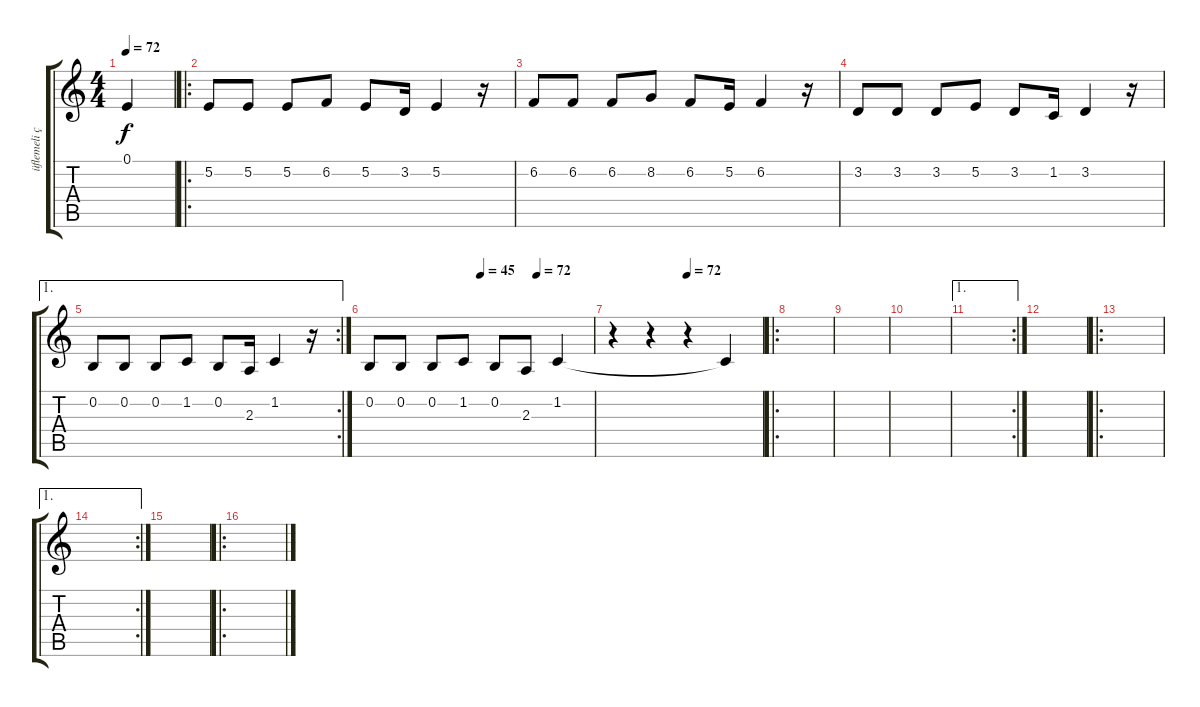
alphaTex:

\track ("üflemeli çalgı" "üflemeli ç") {instrument lead6voice}
\staff {score tabs}
\tuning (E4 B3 G3 D3 A2 E2) {hide}
\ts (4 4)
\tempo 72
\clef g2
\ks c
0.1.4{dy f instrument lead6voice} |
\ro
5.2.8 5.2.8 5.2.8 6.2.8 5.2.8 3.2.16 5.2.4 r.16 |
6.2.8 6.2.8 6.2.8 8.2.8 6.2.8 5.2.16 6.2.4 r.16 |
3.2.8 3.2.8 3.2.8 5.2.8 3.2.8 1.2.16 3.2.4 r.16 |
\ae 1
\rc 2
0.2.8 0.2.8 0.2.8 1.2.8 0.2.8 2.3.16 1.2.4 r.16 |
\tempo (45 0.5)
\tempo (72 0.75)
0.2.8 0.2.8 0.2.8 1.2.8 0.2.8 2.3.8 1.2.4{volume 6} |
\tempo (72 0.5)
r.4 r.4 r.4 1.2{t}.4 |
\ro
|
|
|
\ae 1
\rc 2
|
|
\ro
|
\ae 1
\rc 2
|
|
\ro
